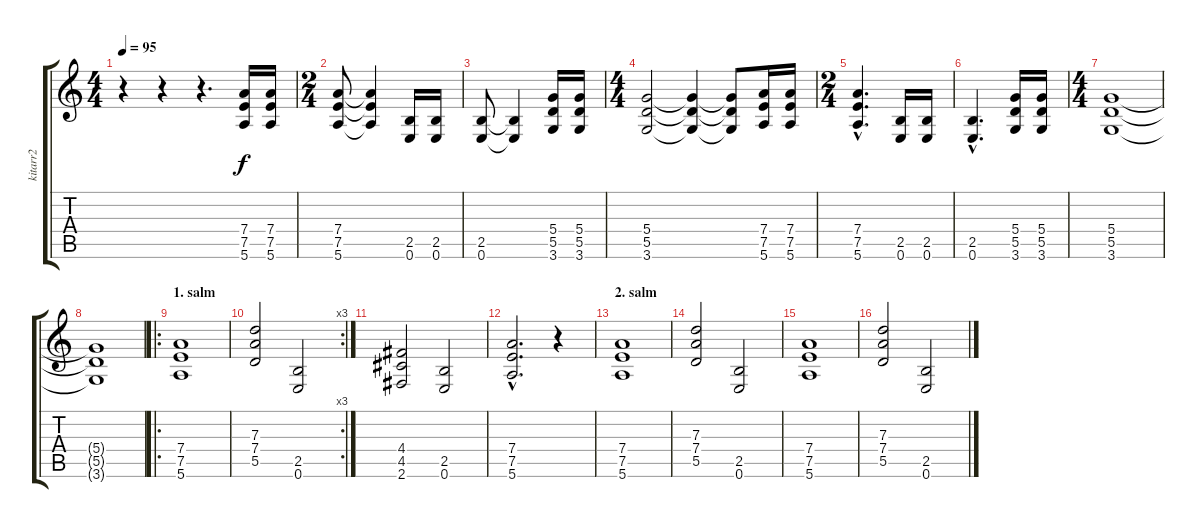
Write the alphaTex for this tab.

\track ("kitarr2" "kitarr2") {instrument overdrivenguitar}
\staff {score tabs}
\tuning (E4 B3 G3 D3 A2 E2) {hide}
\ts (4 4)
\tempo 95
\clef g2
\ks c
r.4{dy f instrument overdrivenguitar} r.4 r.4{d} (7.4 7.5 5.6).16 (7.4 7.5 5.6).16 |
\ts (2 4)
(7.4 7.5 5.6).8 (7.4{t} 7.5{t} 5.6{t}).4 (2.5 0.6).16 (2.5 0.6).16 |
(2.5 0.6).8 (2.5{t} 0.6{t}).4 (5.4 5.5 3.6).16 (5.4 5.5 3.6).16 |
\ts (4 4)
(5.4 5.5 3.6).2 (5.4{t} 5.5{t} 3.6{t}).4 (5.4{t} 5.5{t} 3.6{t}).8 (7.4 7.5 5.6).16 (7.4 7.5 5.6).16 |
\ts (2 4)
(7.4{hac} 7.5{hac} 5.6{hac}).4{d} (2.5 0.6).16 (2.5 0.6).16 |
(2.5{hac} 0.6{hac}).4{d} (5.4 5.5 3.6).16 (5.4 5.5 3.6).16 |
\ts (4 4)
(5.4 5.5 3.6).1 |
(5.4{t} 5.5{t} 3.6{t}).1 |
\ro
\section ("" "1. salm")
(7.4 7.5 5.6).1 |
\rc 3
(7.3 7.4 5.5).2 (2.5 0.6).2 |
(4.4 4.5 2.6).2 (2.5 0.6).2 |
(7.4{hac} 7.5{hac} 5.6{hac}).2{d} r.4 |
\section ("" "2. salm")
(7.4 7.5 5.6).1{volume 16} |
(7.3 7.4 5.5).2{volume 16} (2.5 0.6).2{volume 16} |
(7.4 7.5 5.6).1 |
(7.3 7.4 5.5).2 (2.5 0.6).2
